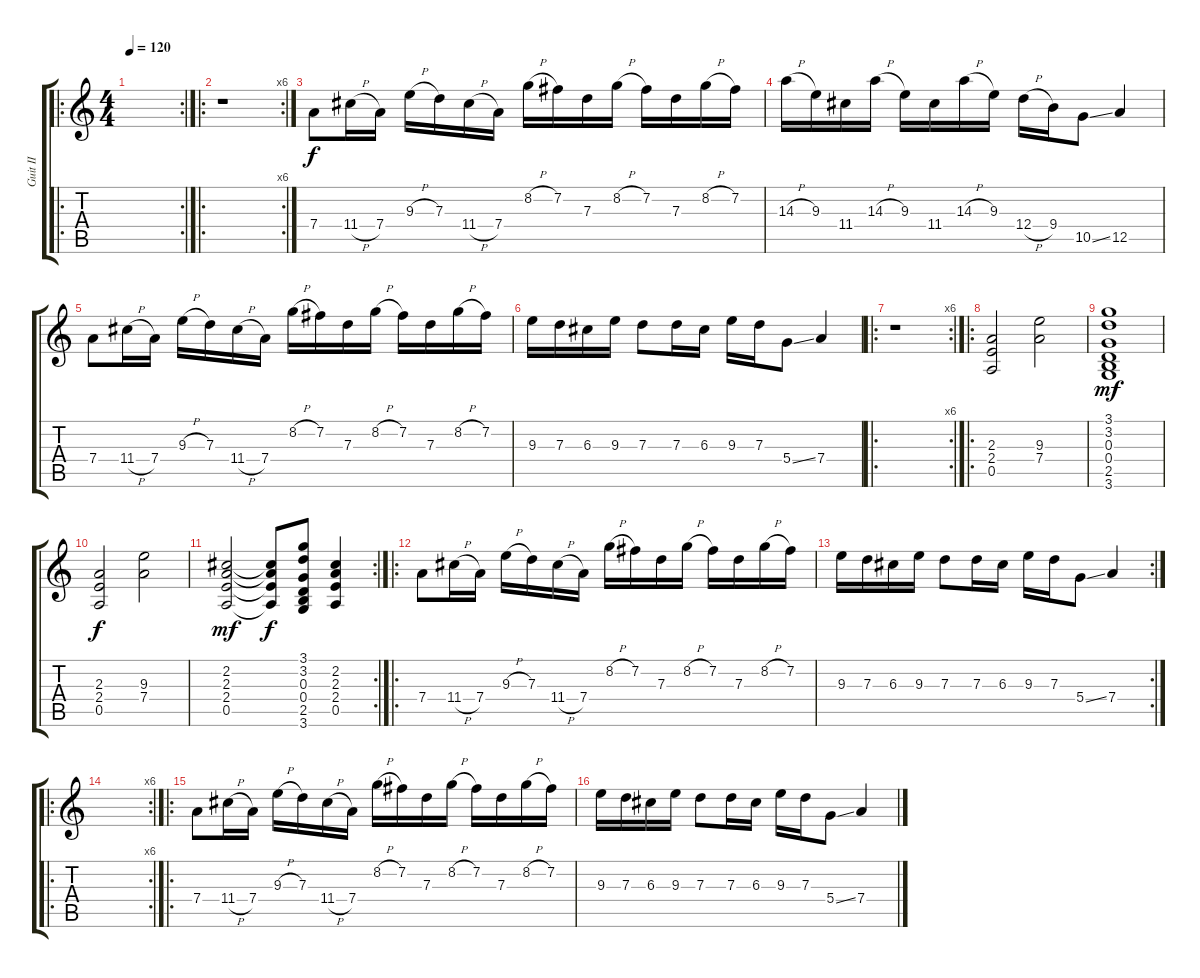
\track ("Guit II" "Guit II") {instrument distortionguitar}
\staff {score tabs}
\tuning (E4 B3 G3 D3 A2 E2) {hide}
\ro
\rc 2
\ts (4 4)
\tempo 120
\clef g2
\ks c
|
\ro
\rc 6
r.1 |
7.4.8 11.4{h}.16 7.4.16 9.3{h}.16 7.3.16 11.4{h}.16 7.4.16 8.2{h}.16 7.2.16 7.3.16 8.2{h}.16 7.2.16 7.3.16 8.2{h}.16 7.2.16 |
14.3{h}.16 9.3.16 11.4.16 14.3{h}.16 9.3.16 11.4.16 14.3{h}.16 9.3.16 12.4{h}.16 9.4.16 10.5{ss}.8 12.5.4 |
7.4.8 11.4{h}.16 7.4.16 9.3{h}.16 7.3.16 11.4{h}.16 7.4.16 8.2{h}.16 7.2.16 7.3.16 8.2{h}.16 7.2.16 7.3.16 8.2{h}.16 7.2.16 |
9.3.16 7.3.16 6.3.16 9.3.16 7.3.8 7.3.16 6.3.16 9.3.16 7.3.16 5.4{ss}.8 7.4.4 |
\ro
\rc 6
r.1 |
\ro
(2.3 2.4 0.5).2 (9.3 7.4).2 |
(3.1 3.2 0.3 0.4 2.5 3.6).1{dy mf} |
(2.3 2.4 0.5).2{dy f} (9.3 7.4).2 |
\rc 2
(2.2 2.3 2.4 0.5).2{dy mf} (2.2{t} 2.3{t} 2.4{t} 0.5{t}).8{dy f} (3.1 3.2 0.3 0.4 2.5 3.6).8 (2.2 2.3 2.4 0.5).4 |
\ro
7.4.8 11.4{h}.16 7.4.16 9.3{h}.16 7.3.16 11.4{h}.16 7.4.16 8.2{h}.16 7.2.16 7.3.16 8.2{h}.16 7.2.16 7.3.16 8.2{h}.16 7.2.16 |
\rc 2
9.3.16 7.3.16 6.3.16 9.3.16 7.3.8 7.3.16 6.3.16 9.3.16 7.3.16 5.4{ss}.8 7.4.4 |
\ro
\rc 6
|
\ro
7.4.8 11.4{h}.16 7.4.16 9.3{h}.16 7.3.16 11.4{h}.16 7.4.16 8.2{h}.16 7.2.16 7.3.16 8.2{h}.16 7.2.16 7.3.16 8.2{h}.16 7.2.16 |
9.3.16 7.3.16 6.3.16 9.3.16 7.3.8 7.3.16 6.3.16 9.3.16 7.3.16 5.4{ss}.8 7.4.4
